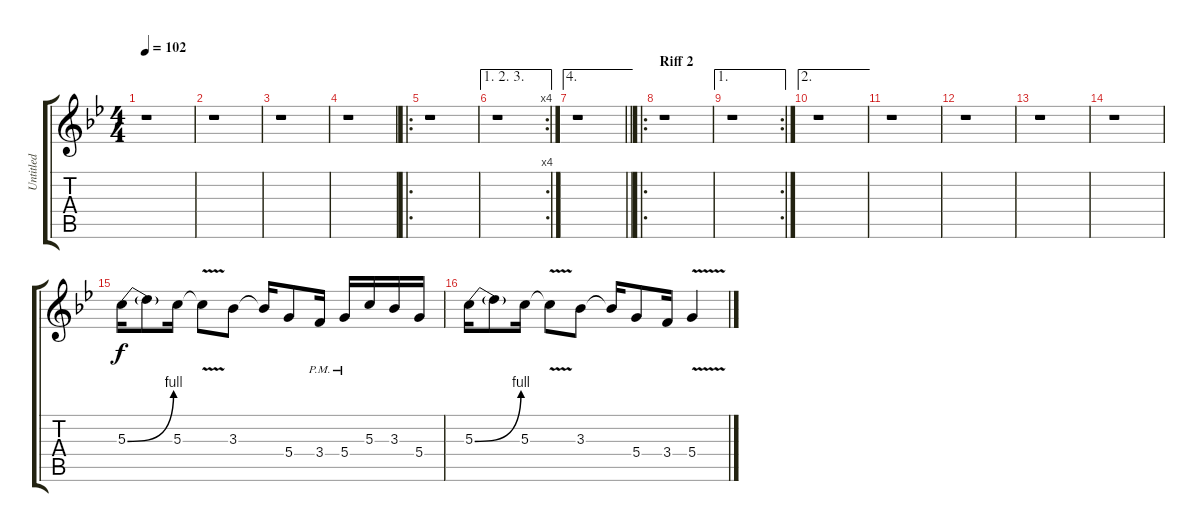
\track ("Untitled" "Untitled") {instrument distortionguitar}
\staff {score tabs}
\tuning (E4 B3 G3 D3 A2 E2) {hide}
\ts (4 4)
\tempo 102
\clef g2
\ks bb
r.1{dy f instrument distortionguitar} |
r.1 |
r.1 |
r.1 |
\ro
r.1 |
\ae (1 2 3)
\rc 4
r.1 |
\ae 4
\barLineRight lightlight
r.1 |
\ro
\section ("" "Riff 2")
r.1 |
\ae 1
\rc 2
r.1 |
\ae 2
r.1 |
r.1 |
r.1 |
r.1 |
r.1 |
5.3{be (bend 0 0 60 4)}.16 5.3{t}.8 5.3.16 5.3{v t}.8 3.3.8 3.3{t}.16 5.4.8 3.4{pm}.16 5.4{pm}.16 5.3.16 3.3.16 5.4.16 |
5.3{be (bend 0 0 60 4)}.16 5.3{t}.8 5.3.16 5.3{v t}.8 3.3.8 3.3{t}.16 5.4.8 3.4.16 5.4{v}.4
